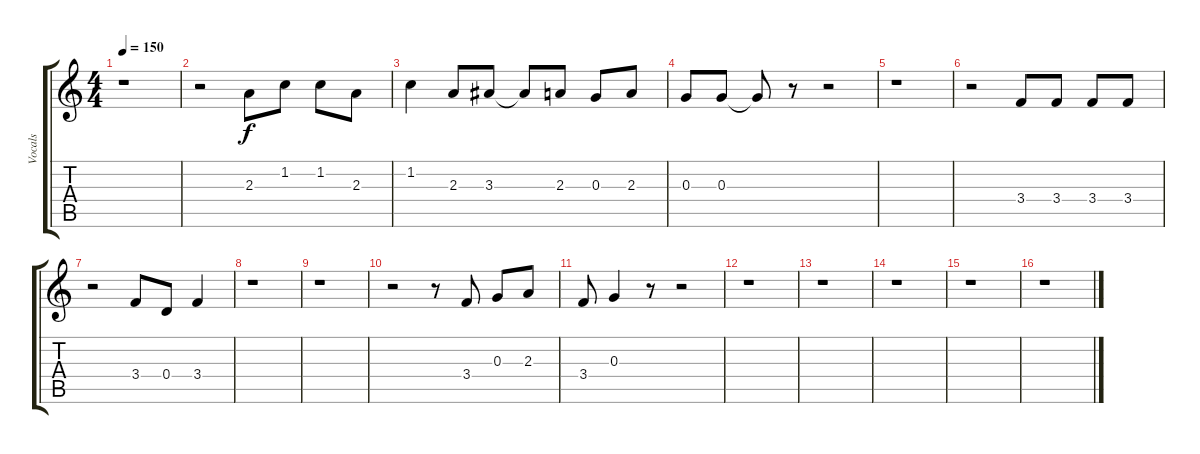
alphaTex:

\track ("Vocals" "Vocals") {instrument accordion}
\staff {score tabs}
\tuning (E5 B4 G4 D4 A3 E3) {hide}
\ts (4 4)
\tempo 150
\clef g2
\ks c
r.1{dy f} |
r.2 2.3.8 1.2.8 1.2.8 2.3.8 |
1.2.4 2.3.8 3.3.8 3.3{t}.8 2.3.8 0.3.8 2.3.8 |
0.3.8 0.3.8 0.3{t}.8 r.8 r.2 |
r.1 |
r.2 3.4.8 3.4.8 3.4.8 3.4.8 |
r.2 3.4.8 0.4.8 3.4.4 |
r.1 |
r.1 |
r.2 r.8 3.4.8 0.3.8 2.3.8 |
3.4.8 0.3.4 r.8 r.2 |
r.1 |
r.1 |
r.1 |
r.1 |
r.1
